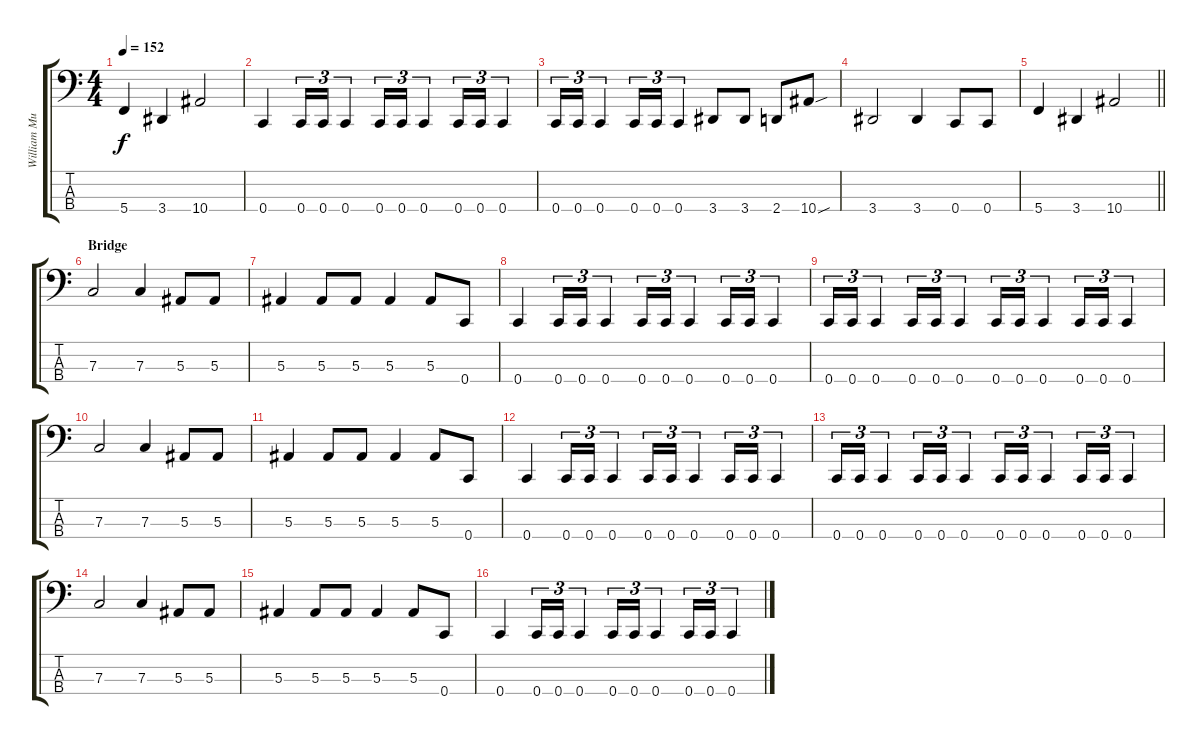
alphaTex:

\track ("William Murderface (Bass)" "William Mu") {instrument electricbasspick}
\staff {score tabs}
\tuning (Eb2 Bb1 F1 C1) {hide}
\ts (4 4)
\tempo 152
\clef f4
\ks c
5.4.4{dy f} 3.4.4 10.4.2 |
0.4.4 0.4.16{tu (3 2)} 0.4.16{tu (3 2)} 0.4.4{tu (3 2)} 0.4.16{tu (3 2)} 0.4.16{tu (3 2)} 0.4.4{tu (3 2)} 0.4.16{tu (3 2)} 0.4.16{tu (3 2)} 0.4.4{tu (3 2)} |
0.4.16{tu (3 2)} 0.4.16{tu (3 2)} 0.4.4{tu (3 2)} 0.4.16{tu (3 2)} 0.4.16{tu (3 2)} 0.4.4{tu (3 2)} 3.4.8 3.4.8 2.4.8 10.4{sou}.8 |
3.4.2 3.4.4 0.4.8 0.4.8 |
\barLineRight lightlight
5.4.4 3.4.4 10.4.2 |
\section ("" "Bridge")
7.3.2 7.3.4 5.3.8 5.3.8 |
5.3.4 5.3.8 5.3.8 5.3.4 5.3.8 0.4.8 |
0.4.4 0.4.16{tu (3 2)} 0.4.16{tu (3 2)} 0.4.4{tu (3 2)} 0.4.16{tu (3 2)} 0.4.16{tu (3 2)} 0.4.4{tu (3 2)} 0.4.16{tu (3 2)} 0.4.16{tu (3 2)} 0.4.4{tu (3 2)} |
0.4.16{tu (3 2)} 0.4.16{tu (3 2)} 0.4.4{tu (3 2)} 0.4.16{tu (3 2)} 0.4.16{tu (3 2)} 0.4.4{tu (3 2)} 0.4.16{tu (3 2)} 0.4.16{tu (3 2)} 0.4.4{tu (3 2)} 0.4.16{tu (3 2)} 0.4.16{tu (3 2)} 0.4.4{tu (3 2)} |
7.3.2 7.3.4 5.3.8 5.3.8 |
5.3.4 5.3.8 5.3.8 5.3.4 5.3.8 0.4.8 |
0.4.4 0.4.16{tu (3 2)} 0.4.16{tu (3 2)} 0.4.4{tu (3 2)} 0.4.16{tu (3 2)} 0.4.16{tu (3 2)} 0.4.4{tu (3 2)} 0.4.16{tu (3 2)} 0.4.16{tu (3 2)} 0.4.4{tu (3 2)} |
0.4.16{tu (3 2)} 0.4.16{tu (3 2)} 0.4.4{tu (3 2)} 0.4.16{tu (3 2)} 0.4.16{tu (3 2)} 0.4.4{tu (3 2)} 0.4.16{tu (3 2)} 0.4.16{tu (3 2)} 0.4.4{tu (3 2)} 0.4.16{tu (3 2)} 0.4.16{tu (3 2)} 0.4.4{tu (3 2)} |
7.3.2 7.3.4 5.3.8 5.3.8 |
5.3.4 5.3.8 5.3.8 5.3.4 5.3.8 0.4.8 |
0.4.4 0.4.16{tu (3 2)} 0.4.16{tu (3 2)} 0.4.4{tu (3 2)} 0.4.16{tu (3 2)} 0.4.16{tu (3 2)} 0.4.4{tu (3 2)} 0.4.16{tu (3 2)} 0.4.16{tu (3 2)} 0.4.4{tu (3 2)}
